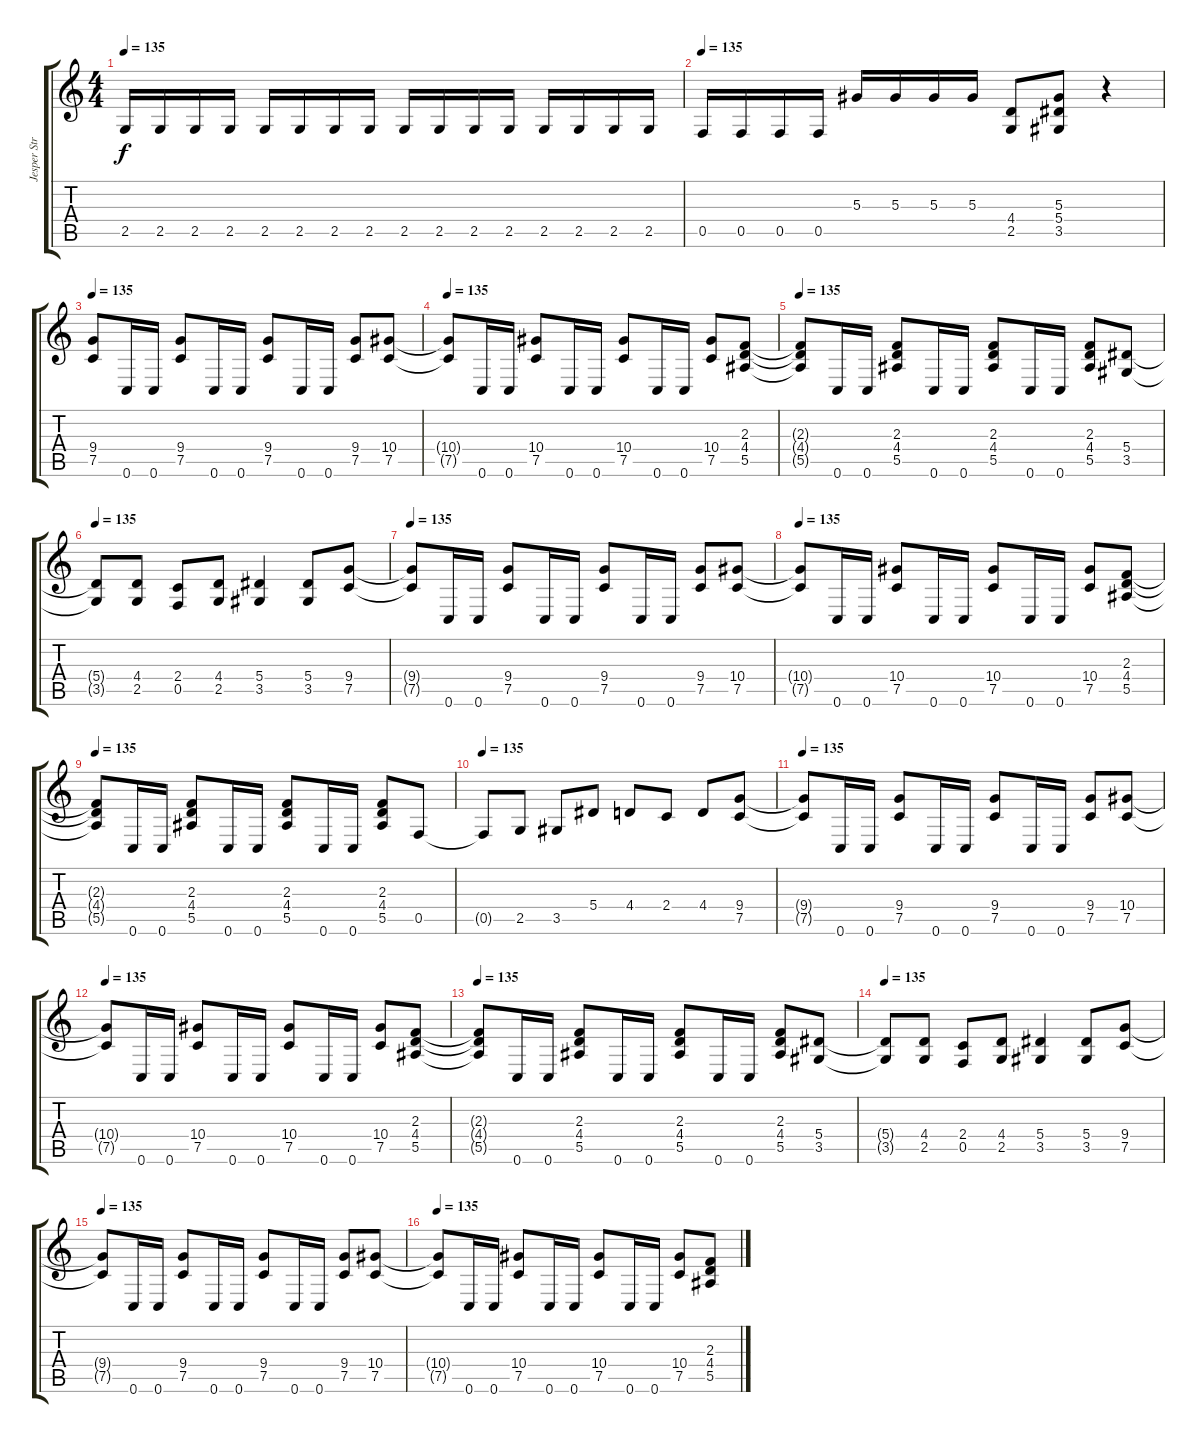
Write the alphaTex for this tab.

\track ("Jesper Stromblad" "Jesper Str") {instrument overdrivenguitar}
\staff {score tabs}
\tuning (C4 G3 Eb3 Bb2 F2 C2) {hide}
\ts (4 4)
\tempo 135
\clef g2
\ks c
2.5.16{dy f} 2.5.16 2.5.16 2.5.16 2.5.16 2.5.16 2.5.16 2.5.16 2.5.16 2.5.16 2.5.16 2.5.16 2.5.16 2.5.16 2.5.16 2.5.16 |
\tempo 135
0.5.16 0.5.16 0.5.16 0.5.16 5.3.16 5.3.16 5.3.16 5.3.16 (4.4 2.5).8 (5.3 5.4 3.5).8 r.4 |
\tempo 135
(9.4 7.5).8 0.6.16 0.6.16 (9.4 7.5).8 0.6.16 0.6.16 (9.4 7.5).8 0.6.16 0.6.16 (9.4 7.5).8 (10.4 7.5).8 |
\tempo 135
(10.4{t} 7.5{t}).8 0.6.16 0.6.16 (10.4 7.5).8 0.6.16 0.6.16 (10.4 7.5).8 0.6.16 0.6.16 (10.4 7.5).8 (2.3 4.4 5.5).8 |
\tempo 135
(2.3{t} 4.4{t} 5.5{t}).8 0.6.16 0.6.16 (2.3 4.4 5.5).8 0.6.16 0.6.16 (2.3 4.4 5.5).8 0.6.16 0.6.16 (2.3 4.4 5.5).8 (5.4 3.5).8 |
\tempo 135
(5.4{t} 3.5{t}).8 (4.4 2.5).8 (2.4 0.5).8 (4.4 2.5).8 (5.4 3.5).4 (5.4 3.5).8 (9.4 7.5).8 |
\tempo 135
(9.4{t} 7.5{t}).8 0.6.16 0.6.16 (9.4 7.5).8 0.6.16 0.6.16 (9.4 7.5).8 0.6.16 0.6.16 (9.4 7.5).8 (10.4 7.5).8 |
\tempo 135
(10.4{t} 7.5{t}).8 0.6.16 0.6.16 (10.4 7.5).8 0.6.16 0.6.16 (10.4 7.5).8 0.6.16 0.6.16 (10.4 7.5).8 (2.3 4.4 5.5).8 |
\tempo 135
(2.3{t} 4.4{t} 5.5{t}).8 0.6.16 0.6.16 (2.3 4.4 5.5).8 0.6.16 0.6.16 (2.3 4.4 5.5).8 0.6.16 0.6.16 (2.3 4.4 5.5).8 0.5.8 |
\tempo 135
0.5{t}.8 2.5.8 3.5.8 5.4.8 4.4.8 2.4.8 4.4.8 (9.4 7.5).8 |
\tempo 135
(9.4{t} 7.5{t}).8 0.6.16 0.6.16 (9.4 7.5).8 0.6.16 0.6.16 (9.4 7.5).8 0.6.16 0.6.16 (9.4 7.5).8 (10.4 7.5).8 |
\tempo 135
(10.4{t} 7.5{t}).8 0.6.16 0.6.16 (10.4 7.5).8 0.6.16 0.6.16 (10.4 7.5).8 0.6.16 0.6.16 (10.4 7.5).8 (2.3 4.4 5.5).8 |
\tempo 135
(2.3{t} 4.4{t} 5.5{t}).8 0.6.16 0.6.16 (2.3 4.4 5.5).8 0.6.16 0.6.16 (2.3 4.4 5.5).8 0.6.16 0.6.16 (2.3 4.4 5.5).8 (5.4 3.5).8 |
\tempo 135
(5.4{t} 3.5{t}).8 (4.4 2.5).8 (2.4 0.5).8 (4.4 2.5).8 (5.4 3.5).4 (5.4 3.5).8 (9.4 7.5).8 |
\tempo 135
(9.4{t} 7.5{t}).8 0.6.16 0.6.16 (9.4 7.5).8 0.6.16 0.6.16 (9.4 7.5).8 0.6.16 0.6.16 (9.4 7.5).8 (10.4 7.5).8 |
\tempo 135
(10.4{t} 7.5{t}).8 0.6.16 0.6.16 (10.4 7.5).8 0.6.16 0.6.16 (10.4 7.5).8 0.6.16 0.6.16 (10.4 7.5).8 (2.3 4.4 5.5).8
